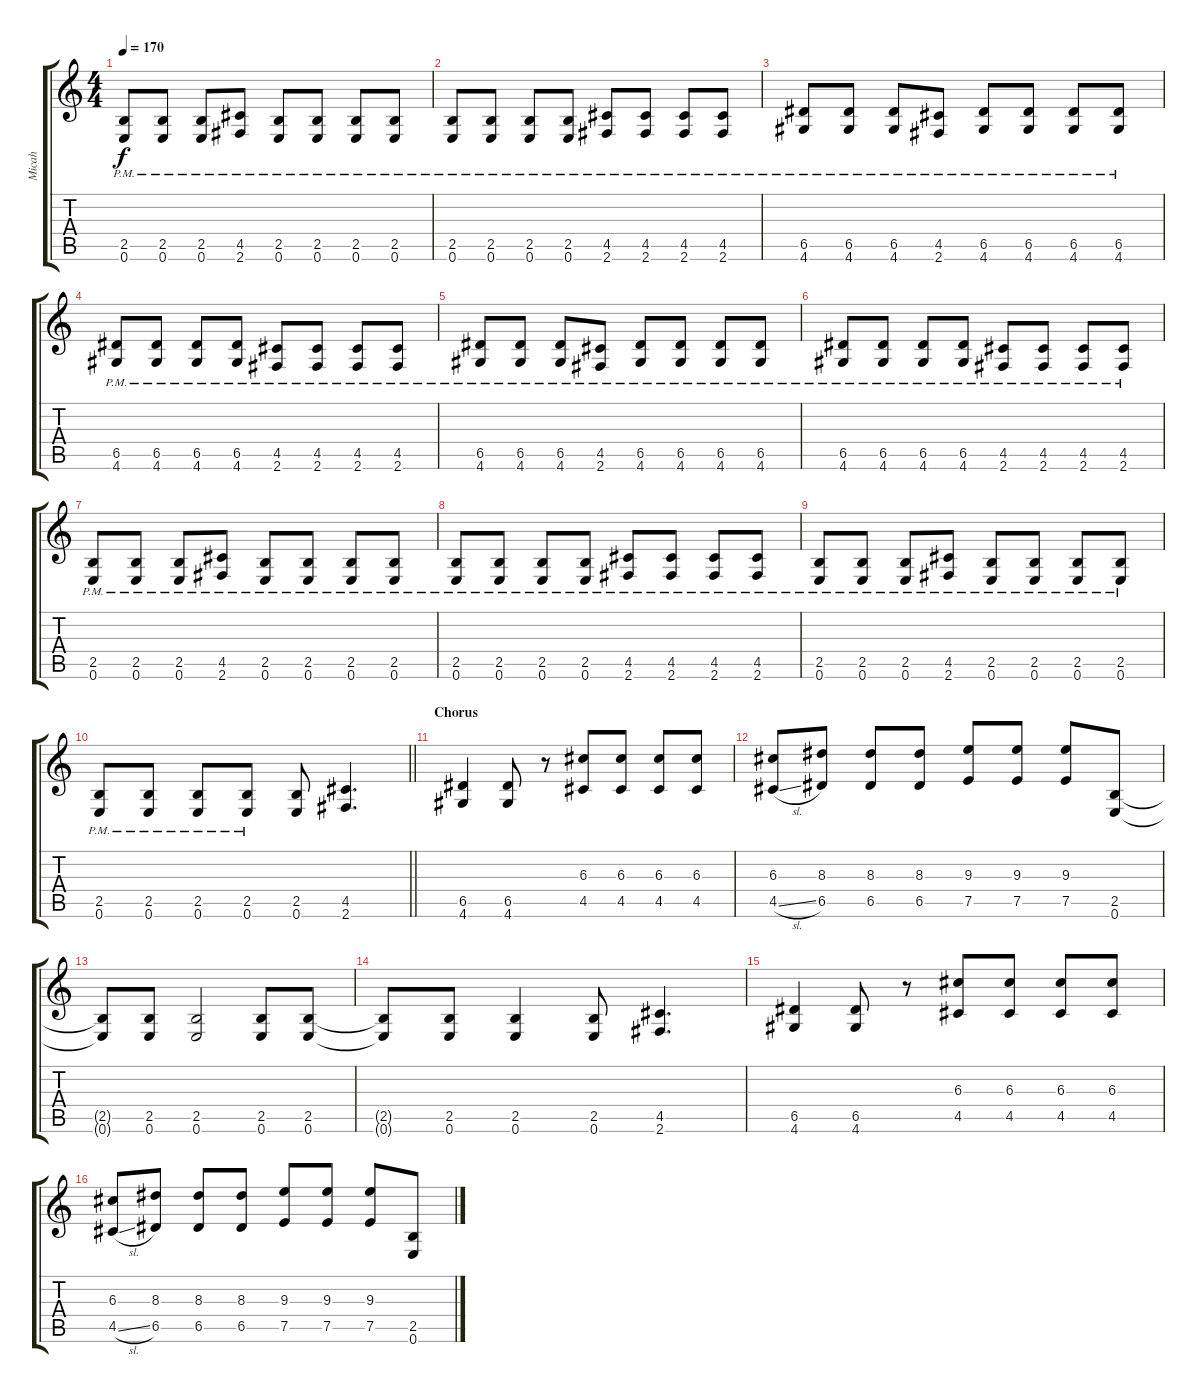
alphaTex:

\track ("Micah" "Micah") {instrument overdrivenguitar}
\staff {score tabs}
\tuning (E4 B3 G3 D3 A2 E2) {hide}
\ts (4 4)
\tempo 170
\clef g2
\ks c
(2.5{pm} 0.6{pm}).8{dy f} (2.5{pm} 0.6{pm}).8 (2.5{pm} 0.6{pm}).8 (4.5{pm} 2.6{pm}).8 (2.5{pm} 0.6{pm}).8 (2.5{pm} 0.6{pm}).8 (2.5{pm} 0.6{pm}).8 (2.5{pm} 0.6{pm}).8 |
(2.5{pm} 0.6{pm}).8 (2.5{pm} 0.6{pm}).8 (2.5{pm} 0.6{pm}).8 (2.5{pm} 0.6{pm}).8 (4.5{pm} 2.6{pm}).8 (4.5{pm} 2.6{pm}).8 (4.5{pm} 2.6{pm}).8 (4.5{pm} 2.6{pm}).8 |
(6.5{pm} 4.6{pm}).8 (6.5{pm} 4.6{pm}).8 (6.5{pm} 4.6{pm}).8 (4.5{pm} 2.6{pm}).8 (6.5{pm} 4.6{pm}).8 (6.5{pm} 4.6{pm}).8 (6.5{pm} 4.6{pm}).8 (6.5{pm} 4.6{pm}).8 |
(6.5{pm} 4.6{pm}).8 (6.5{pm} 4.6{pm}).8 (6.5{pm} 4.6{pm}).8 (6.5{pm} 4.6{pm}).8 (4.5{pm} 2.6{pm}).8 (4.5{pm} 2.6{pm}).8 (4.5{pm} 2.6{pm}).8 (4.5{pm} 2.6{pm}).8 |
(6.5{pm} 4.6{pm}).8 (6.5{pm} 4.6{pm}).8 (6.5{pm} 4.6{pm}).8 (4.5{pm} 2.6{pm}).8 (6.5{pm} 4.6{pm}).8 (6.5{pm} 4.6{pm}).8 (6.5{pm} 4.6{pm}).8 (6.5{pm} 4.6{pm}).8 |
(6.5{pm} 4.6{pm}).8 (6.5{pm} 4.6{pm}).8 (6.5{pm} 4.6{pm}).8 (6.5{pm} 4.6{pm}).8 (4.5{pm} 2.6{pm}).8 (4.5{pm} 2.6{pm}).8 (4.5{pm} 2.6{pm}).8 (4.5{pm} 2.6{pm}).8 |
(2.5{pm} 0.6{pm}).8 (2.5{pm} 0.6{pm}).8 (2.5{pm} 0.6{pm}).8 (4.5{pm} 2.6{pm}).8 (2.5{pm} 0.6{pm}).8 (2.5{pm} 0.6{pm}).8 (2.5{pm} 0.6{pm}).8 (2.5{pm} 0.6{pm}).8 |
(2.5{pm} 0.6{pm}).8 (2.5{pm} 0.6{pm}).8 (2.5{pm} 0.6{pm}).8 (2.5{pm} 0.6{pm}).8 (4.5{pm} 2.6{pm}).8 (4.5{pm} 2.6{pm}).8 (4.5{pm} 2.6{pm}).8 (4.5{pm} 2.6{pm}).8 |
(2.5{pm} 0.6{pm}).8 (2.5{pm} 0.6{pm}).8 (2.5{pm} 0.6{pm}).8 (4.5{pm} 2.6{pm}).8 (2.5{pm} 0.6{pm}).8 (2.5{pm} 0.6{pm}).8 (2.5{pm} 0.6{pm}).8 (2.5{pm} 0.6{pm}).8 |
\barLineRight lightlight
(2.5{pm} 0.6{pm}).8 (2.5{pm} 0.6{pm}).8 (2.5{pm} 0.6{pm}).8 (2.5{pm} 0.6{pm}).8 (2.5 0.6).8 (4.5 2.6).4{d} |
\section ("" "Chorus")
(6.5 4.6).4 (6.5 4.6).8 r.8 (6.3 4.5).8 (6.3 4.5).8 (6.3 4.5).8 (6.3 4.5).8 |
(6.3 4.5{sl}).8 (8.3 6.5).8 (8.3 6.5).8 (8.3 6.5).8 (9.3 7.5).8 (9.3 7.5).8 (9.3 7.5).8 (2.5 0.6).8 |
(2.5{t} 0.6{t}).8 (2.5 0.6).8 (2.5 0.6).2 (2.5 0.6).8 (2.5 0.6).8 |
(2.5{t} 0.6{t}).8 (2.5 0.6).8 (2.5 0.6).4 (2.5 0.6).8 (4.5 2.6).4{d} |
(6.5 4.6).4 (6.5 4.6).8 r.8 (6.3 4.5).8 (6.3 4.5).8 (6.3 4.5).8 (6.3 4.5).8 |
(6.3 4.5{sl}).8 (8.3 6.5).8 (8.3 6.5).8 (8.3 6.5).8 (9.3 7.5).8 (9.3 7.5).8 (9.3 7.5).8 (2.5 0.6).8
